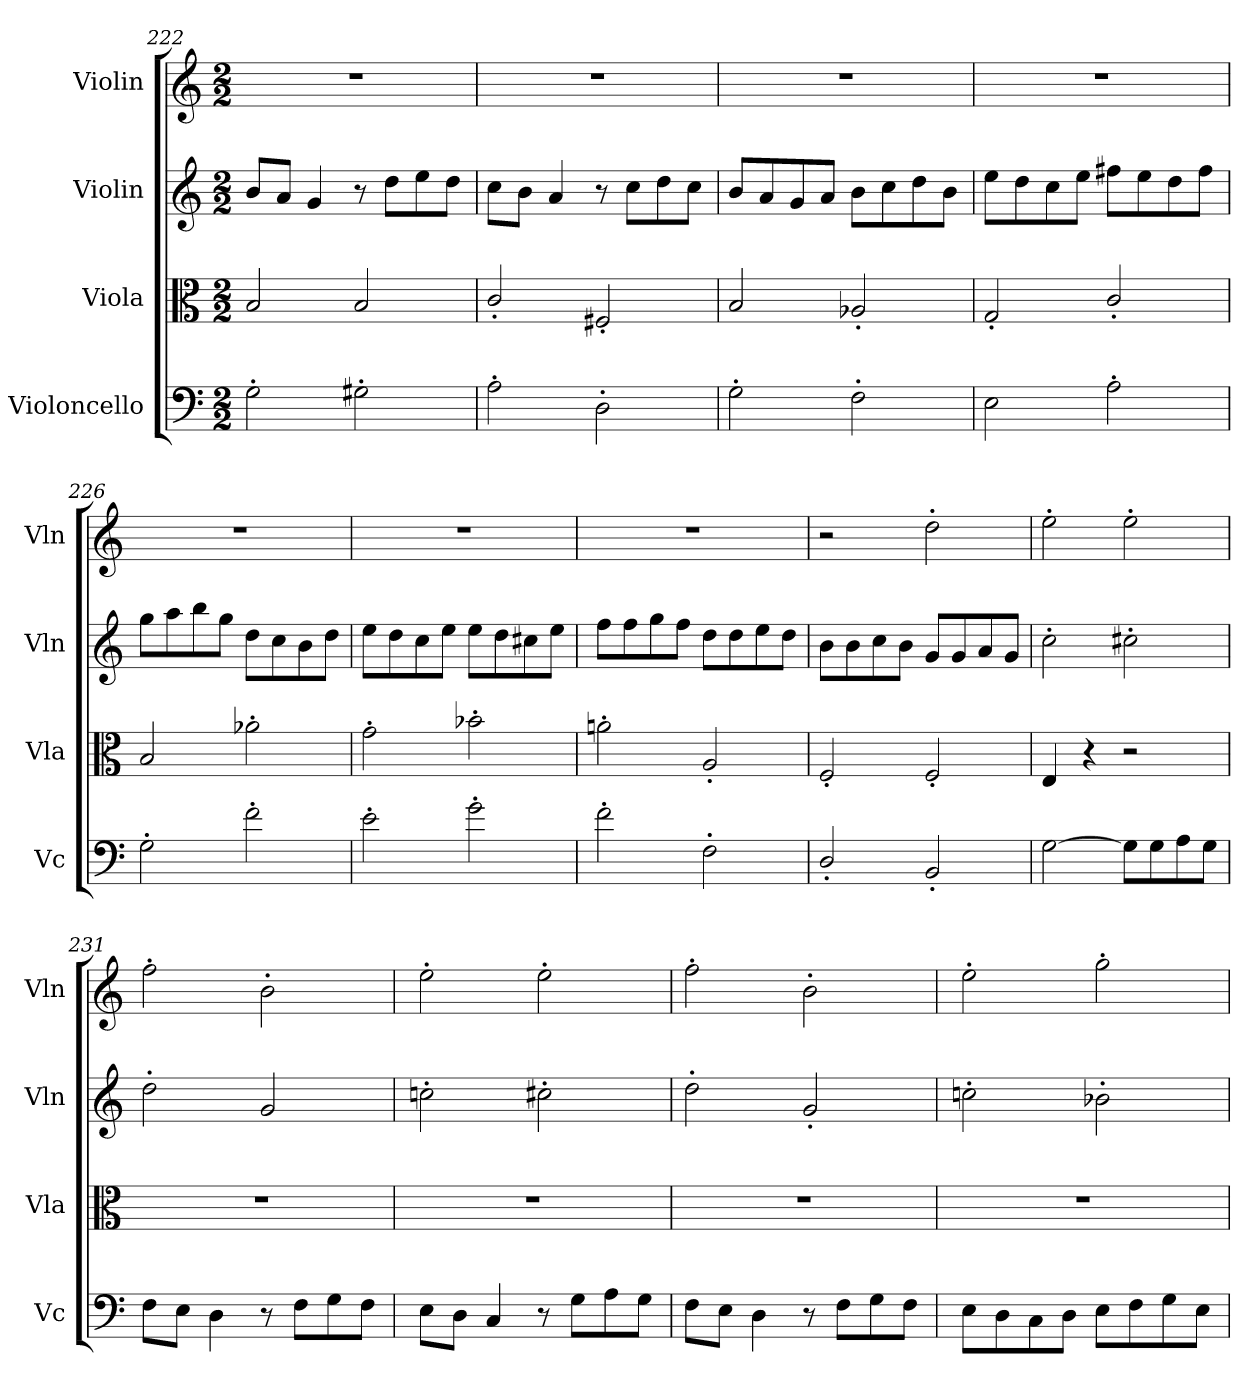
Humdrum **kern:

**kern	**kern	**kern	**kern
*part4	*part3	*part2	*part1
*staff4	*staff3	*staff2	*staff1
*I"Violoncello	*I"Viola	*I"Violin	*I"Violin
*I'Vc	*I'Vla	*I'Vln	*I'Vln
*clefF4	*clefC3	*clefG2	*clefG2
*k[]	*k[]	*k[]	*k[]
*M2/2	*M2/2	*M2/2	*M2/2
=222	=222	=222	=222
2G'\	2B/	8b/L	1r
.	.	8a/J	.
.	.	4g/	.
2G#X'\	2B/	8r	.
.	.	8dd\L	.
.	.	8ee\	.
.	.	8dd\J	.
=223	=223	=223	=223
2A'\	2c'/	8cc\L	1r
.	.	8b\J	.
.	.	4a/	.
2D'\	2F#X'/	8r	.
.	.	8cc\L	.
.	.	8dd\	.
.	.	8cc\J	.
=224	=224	=224	=224
2G'\	2B/	8b/L	1r
.	.	8a/	.
.	.	8g/	.
.	.	8a/J	.
2F'\	2A-X'/	8b\L	.
.	.	8cc\	.
.	.	8dd\	.
.	.	8b\J	.
=225	=225	=225	=225
2E\	2G'/	8ee\L	1r
.	.	8dd\	.
.	.	8cc\	.
.	.	8ee\J	.
2A'\	2c'/	8ff#X\L	.
.	.	8ee\	.
.	.	8dd\	.
.	.	8ff#\J	.
=226	=226	=226	=226
2G'\	2B/	8gg\L	1r
.	.	8aa\	.
.	.	8bb\	.
.	.	8gg\J	.
2f'\	2a-X'\	8dd\L	.
.	.	8cc\	.
.	.	8b\	.
.	.	8dd\J	.
=227	=227	=227	=227
2e'\	2g'\	8ee\L	1r
.	.	8dd\	.
.	.	8cc\	.
.	.	8ee\J	.
2g'\	2b-X'\	8ee\L	.
.	.	8dd\	.
.	.	8cc#X\	.
.	.	8ee\J	.
=228	=228	=228	=228
2f'\	2an'\	8ff\L	1r
.	.	8ff\	.
.	.	8gg\	.
.	.	8ff\J	.
2F'\	2A'/	8dd\L	.
.	.	8dd\	.
.	.	8ee\	.
.	.	8dd\J	.
=229	=229	=229	=229
2D'/	2F'/	8b\L	2r
.	.	8b\	.
.	.	8cc\	.
.	.	8b\J	.
2BB'/	2F'/	8g/L	2dd'\
.	.	8g/	.
.	.	8a/	.
.	.	8g/J	.
=230	=230	=230	=230
[2G\	4E/	2cc'\	2ee'\
.	4r	.	.
8G\L]	2r	2cc#X'\	2ee'\
8G\	.	.	.
8A\	.	.	.
8G\J	.	.	.
=231	=231	=231	=231
8F\L	1r	2dd'\	2ff'\
8E\J	.	.	.
4D\	.	.	.
8r	.	2g/	2b'\
8F\L	.	.	.
8G\	.	.	.
8F\J	.	.	.
=232	=232	=232	=232
8E\L	1r	2ccn'\	2ee'\
8D\J	.	.	.
4C/	.	.	.
8r	.	2cc#X'\	2ee'\
8G\L	.	.	.
8A\	.	.	.
8G\J	.	.	.
=233	=233	=233	=233
8F\L	1r	2dd'\	2ff'\
8E\J	.	.	.
4D\	.	.	.
8r	.	2g'/	2b'\
8F\L	.	.	.
8G\	.	.	.
8F\J	.	.	.
=234	=234	=234	=234
8E\L	1r	2ccn'\	2ee'\
8D\	.	.	.
8C\	.	.	.
8D\J	.	.	.
8E\L	.	2b-X'\	2gg'\
8F\	.	.	.
8G\	.	.	.
8E\J	.	.	.
=	=	=	=
*-	*-	*-	*-
